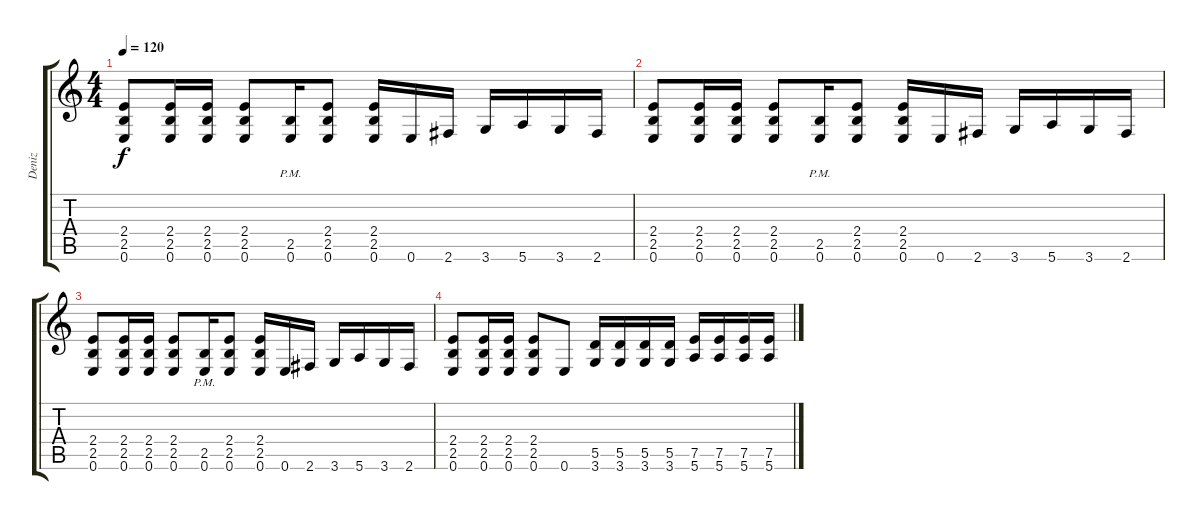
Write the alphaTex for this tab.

\track ("Deniz" "Deniz") {instrument distortionguitar}
\staff {score tabs}
\tuning (E4 B3 G3 D3 A2 E2) {hide}
\ts (4 4)
\tempo 120
\clef g2
\ks c
(2.4 2.5 0.6).8{dy f} (2.4 2.5 0.6).16 (2.4 2.5 0.6).16 (2.4 2.5 0.6).8 (2.5 0.6{pm}).16 (2.4 2.5 0.6).8 (2.4 2.5 0.6).16 0.6.16 2.6.16 3.6.16 5.6.16 3.6.16 2.6.16 |
(2.4 2.5 0.6).8 (2.4 2.5 0.6).16 (2.4 2.5 0.6).16 (2.4 2.5 0.6).8 (2.5 0.6{pm}).16 (2.4 2.5 0.6).8 (2.4 2.5 0.6).16 0.6.16 2.6.16 3.6.16 5.6.16 3.6.16 2.6.16 |
(2.4 2.5 0.6).8 (2.4 2.5 0.6).16 (2.4 2.5 0.6).16 (2.4 2.5 0.6).8 (2.5 0.6{pm}).16 (2.4 2.5 0.6).8 (2.4 2.5 0.6).16 0.6.16 2.6.16 3.6.16 5.6.16 3.6.16 2.6.16 |
(2.4 2.5 0.6).8 (2.4 2.5 0.6).16 (2.4 2.5 0.6).16 (2.4 2.5 0.6).8 0.6.8 (5.5 3.6).16 (5.5 3.6).16 (5.5 3.6).16 (5.5 3.6).16 (7.5 5.6).16 (7.5 5.6).16 (7.5 5.6).16 (7.5 5.6).16
